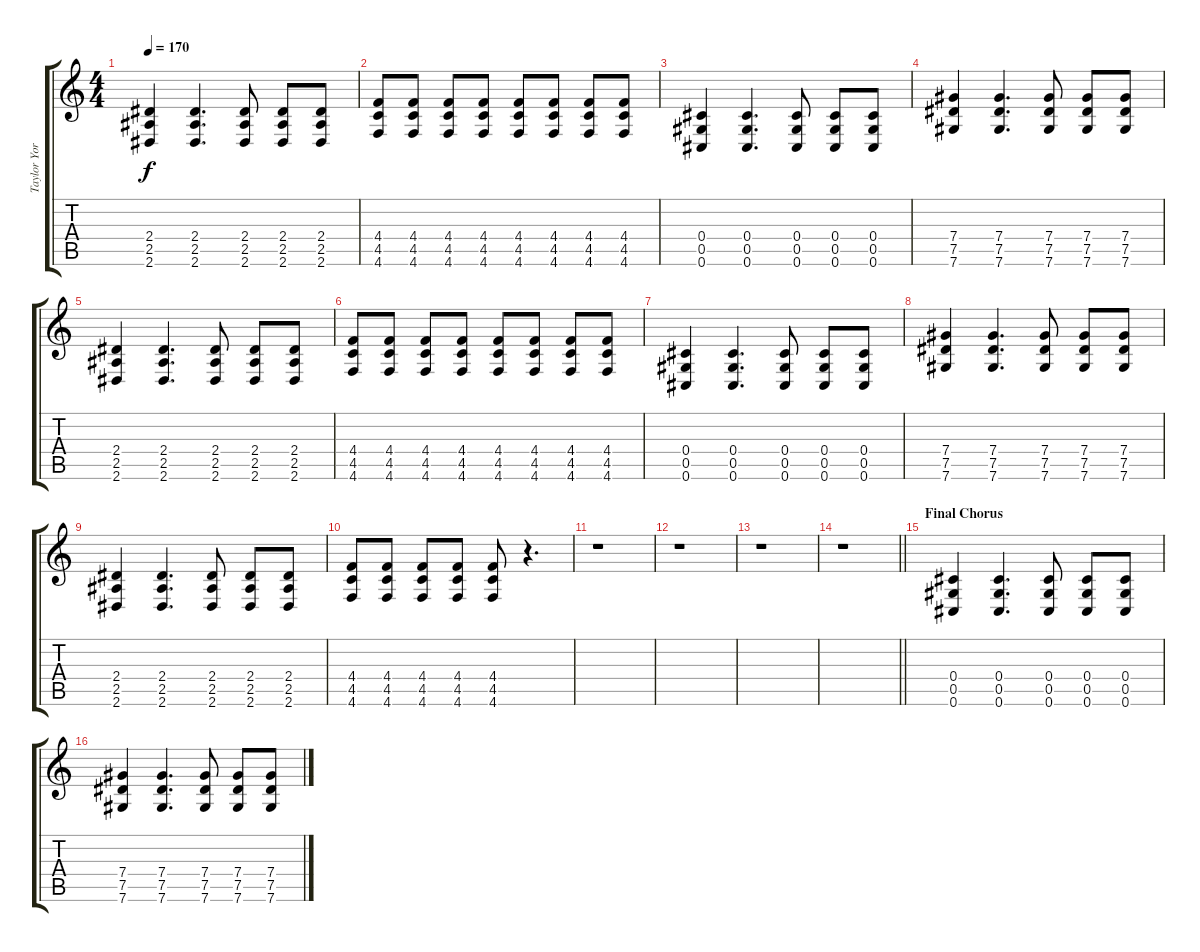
\track ("Taylor York (Rhythm Guitar)" "Taylor Yor") {instrument overdrivenguitar}
\staff {score tabs}
\tuning (Eb4 Bb3 Gb3 Db3 Ab2 Db2) {hide}
\ts (4 4)
\tempo 170
\clef g2
\ks c
(2.4 2.5 2.6).4{dy f} (2.4 2.5 2.6).4{d} (2.4 2.5 2.6).8 (2.4 2.5 2.6).8 (2.4 2.5 2.6).8 |
(4.4 4.5 4.6).8 (4.4 4.5 4.6).8 (4.4 4.5 4.6).8 (4.4 4.5 4.6).8 (4.4 4.5 4.6).8 (4.4 4.5 4.6).8 (4.4 4.5 4.6).8 (4.4 4.5 4.6).8 |
(0.4 0.5 0.6).4 (0.4 0.5 0.6).4{d} (0.4 0.5 0.6).8 (0.4 0.5 0.6).8 (0.4 0.5 0.6).8 |
(7.4 7.5 7.6).4 (7.4 7.5 7.6).4{d} (7.4 7.5 7.6).8 (7.4 7.5 7.6).8 (7.4 7.5 7.6).8 |
(2.4 2.5 2.6).4 (2.4 2.5 2.6).4{d} (2.4 2.5 2.6).8 (2.4 2.5 2.6).8 (2.4 2.5 2.6).8 |
(4.4 4.5 4.6).8 (4.4 4.5 4.6).8 (4.4 4.5 4.6).8 (4.4 4.5 4.6).8 (4.4 4.5 4.6).8 (4.4 4.5 4.6).8 (4.4 4.5 4.6).8 (4.4 4.5 4.6).8 |
(0.4 0.5 0.6).4 (0.4 0.5 0.6).4{d} (0.4 0.5 0.6).8 (0.4 0.5 0.6).8 (0.4 0.5 0.6).8 |
(7.4 7.5 7.6).4 (7.4 7.5 7.6).4{d} (7.4 7.5 7.6).8 (7.4 7.5 7.6).8 (7.4 7.5 7.6).8 |
(2.4 2.5 2.6).4 (2.4 2.5 2.6).4{d} (2.4 2.5 2.6).8 (2.4 2.5 2.6).8 (2.4 2.5 2.6).8 |
(4.4 4.5 4.6).8 (4.4 4.5 4.6).8 (4.4 4.5 4.6).8 (4.4 4.5 4.6).8 (4.4 4.5 4.6).8 r.4{d} |
r.1 |
r.1 |
r.1 |
\barLineRight lightlight
r.1 |
\section ("" "Final Chorus")
(0.4 0.5 0.6).4 (0.4 0.5 0.6).4{d} (0.4 0.5 0.6).8 (0.4 0.5 0.6).8 (0.4 0.5 0.6).8 |
(7.4 7.5 7.6).4 (7.4 7.5 7.6).4{d} (7.4 7.5 7.6).8 (7.4 7.5 7.6).8 (7.4 7.5 7.6).8
